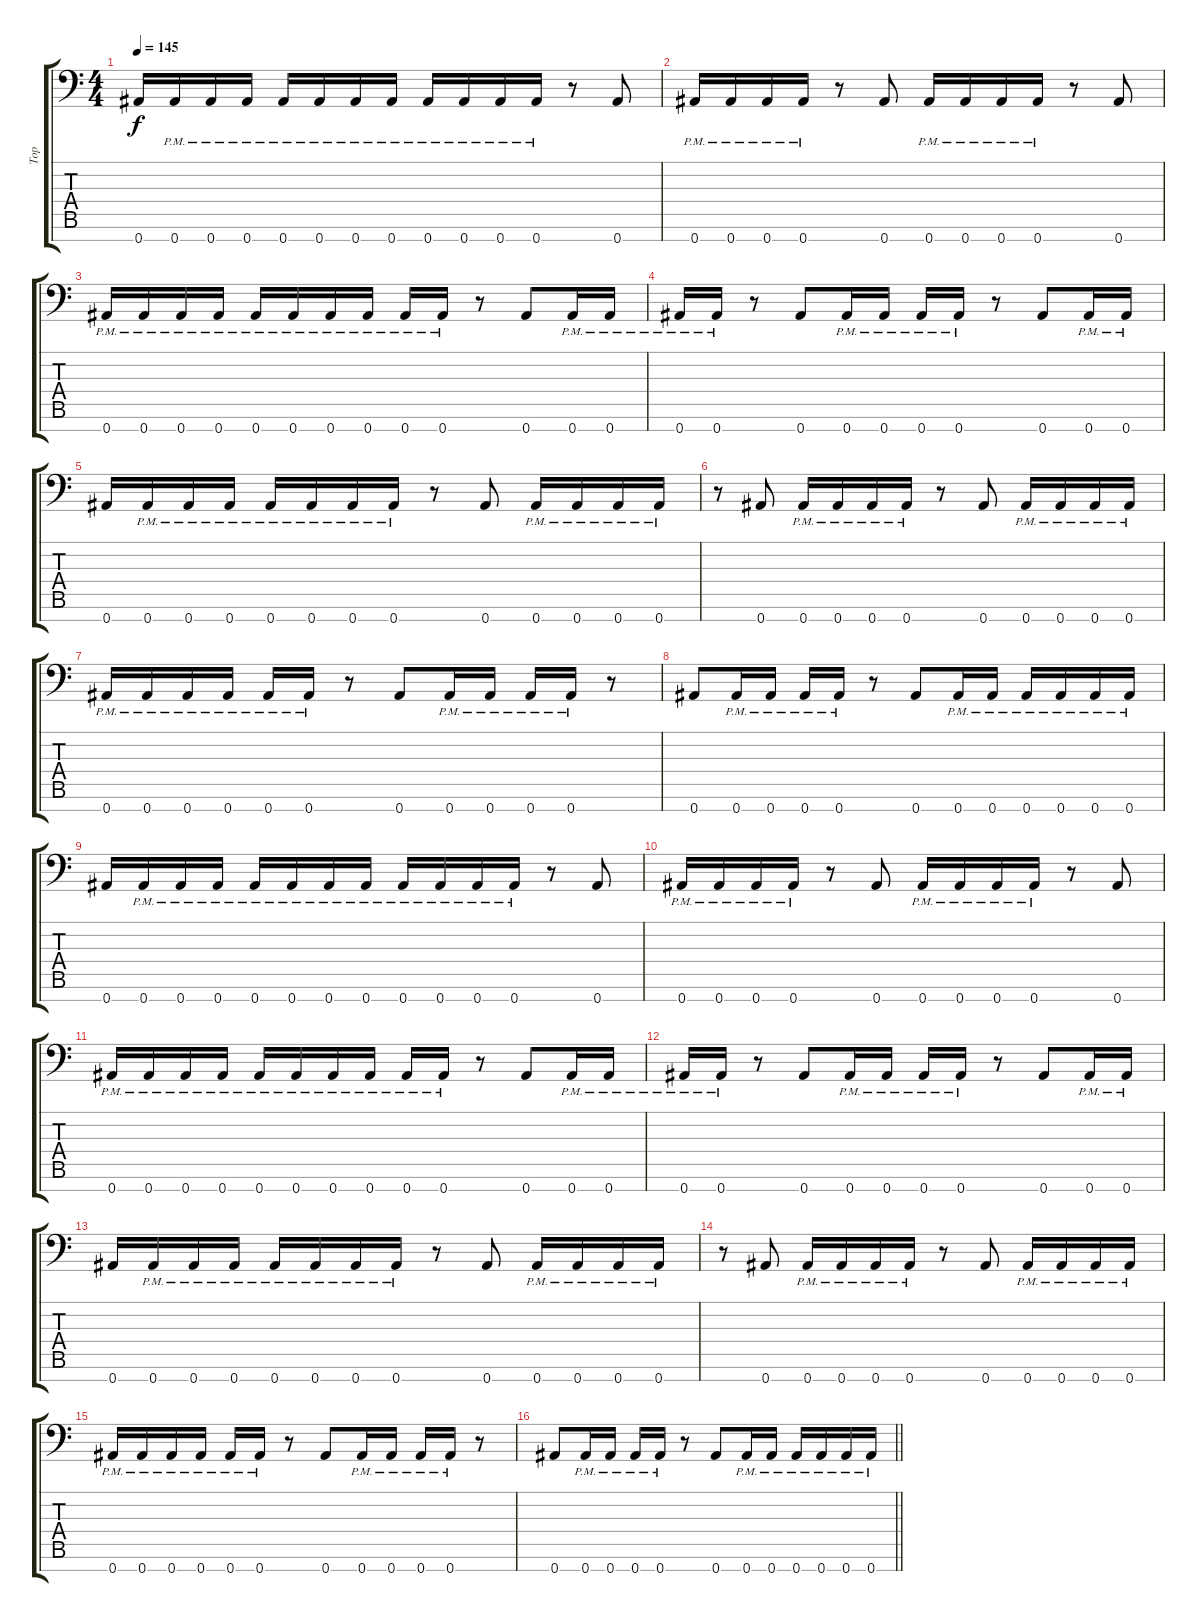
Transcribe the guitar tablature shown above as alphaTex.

\track ("Top" "Top") {instrument distortionguitar}
\staff {score tabs}
\tuning (Eb4 Bb3 Gb3 Db3 Ab2 Eb2 Bb1) {hide}
\ts (4 4)
\tempo 145
\clef f4
\ks c
0.7.16{dy f} 0.7{pm}.16 0.7{pm}.16 0.7{pm}.16 0.7{pm}.16 0.7{pm}.16 0.7{pm}.16 0.7{pm}.16 0.7{pm}.16 0.7{pm}.16 0.7{pm}.16 0.7{pm}.16 r.8 0.7.8 |
0.7{pm}.16 0.7{pm}.16 0.7{pm}.16 0.7{pm}.16 r.8 0.7.8 0.7{pm}.16 0.7{pm}.16 0.7{pm}.16 0.7{pm}.16 r.8 0.7.8 |
0.7{pm}.16 0.7{pm}.16 0.7{pm}.16 0.7{pm}.16 0.7{pm}.16 0.7{pm}.16 0.7{pm}.16 0.7{pm}.16 0.7{pm}.16 0.7{pm}.16 r.8 0.7.8 0.7{pm}.16 0.7{pm}.16 |
0.7{pm}.16 0.7{pm}.16 r.8 0.7.8 0.7{pm}.16 0.7{pm}.16 0.7{pm}.16 0.7{pm}.16 r.8 0.7.8 0.7{pm}.16 0.7{pm}.16 |
0.7.16 0.7{pm}.16 0.7{pm}.16 0.7{pm}.16 0.7{pm}.16 0.7{pm}.16 0.7{pm}.16 0.7{pm}.16 r.8 0.7.8 0.7{pm}.16 0.7{pm}.16 0.7{pm}.16 0.7{pm}.16 |
r.8 0.7.8 0.7{pm}.16 0.7{pm}.16 0.7{pm}.16 0.7{pm}.16 r.8 0.7.8 0.7{pm}.16 0.7{pm}.16 0.7{pm}.16 0.7{pm}.16 |
0.7{pm}.16 0.7{pm}.16 0.7{pm}.16 0.7{pm}.16 0.7{pm}.16 0.7{pm}.16 r.8 0.7.8 0.7{pm}.16 0.7{pm}.16 0.7{pm}.16 0.7{pm}.16 r.8 |
0.7.8 0.7{pm}.16 0.7{pm}.16 0.7{pm}.16 0.7{pm}.16 r.8 0.7.8 0.7{pm}.16 0.7{pm}.16 0.7{pm}.16 0.7{pm}.16 0.7{pm}.16 0.7{pm}.16 |
0.7.16 0.7{pm}.16 0.7{pm}.16 0.7{pm}.16 0.7{pm}.16 0.7{pm}.16 0.7{pm}.16 0.7{pm}.16 0.7{pm}.16 0.7{pm}.16 0.7{pm}.16 0.7{pm}.16 r.8 0.7.8 |
0.7{pm}.16 0.7{pm}.16 0.7{pm}.16 0.7{pm}.16 r.8 0.7.8 0.7{pm}.16 0.7{pm}.16 0.7{pm}.16 0.7{pm}.16 r.8 0.7.8 |
0.7{pm}.16 0.7{pm}.16 0.7{pm}.16 0.7{pm}.16 0.7{pm}.16 0.7{pm}.16 0.7{pm}.16 0.7{pm}.16 0.7{pm}.16 0.7{pm}.16 r.8 0.7.8 0.7{pm}.16 0.7{pm}.16 |
0.7{pm}.16 0.7{pm}.16 r.8 0.7.8 0.7{pm}.16 0.7{pm}.16 0.7{pm}.16 0.7{pm}.16 r.8 0.7.8 0.7{pm}.16 0.7{pm}.16 |
0.7.16 0.7{pm}.16 0.7{pm}.16 0.7{pm}.16 0.7{pm}.16 0.7{pm}.16 0.7{pm}.16 0.7{pm}.16 r.8 0.7.8 0.7{pm}.16 0.7{pm}.16 0.7{pm}.16 0.7{pm}.16 |
r.8 0.7.8 0.7{pm}.16 0.7{pm}.16 0.7{pm}.16 0.7{pm}.16 r.8 0.7.8 0.7{pm}.16 0.7{pm}.16 0.7{pm}.16 0.7{pm}.16 |
0.7{pm}.16 0.7{pm}.16 0.7{pm}.16 0.7{pm}.16 0.7{pm}.16 0.7{pm}.16 r.8 0.7.8 0.7{pm}.16 0.7{pm}.16 0.7{pm}.16 0.7{pm}.16 r.8 |
\barLineRight lightlight
0.7.8 0.7{pm}.16 0.7{pm}.16 0.7{pm}.16 0.7{pm}.16 r.8 0.7.8 0.7{pm}.16 0.7{pm}.16 0.7{pm}.16 0.7{pm}.16 0.7{pm}.16 0.7{pm}.16
